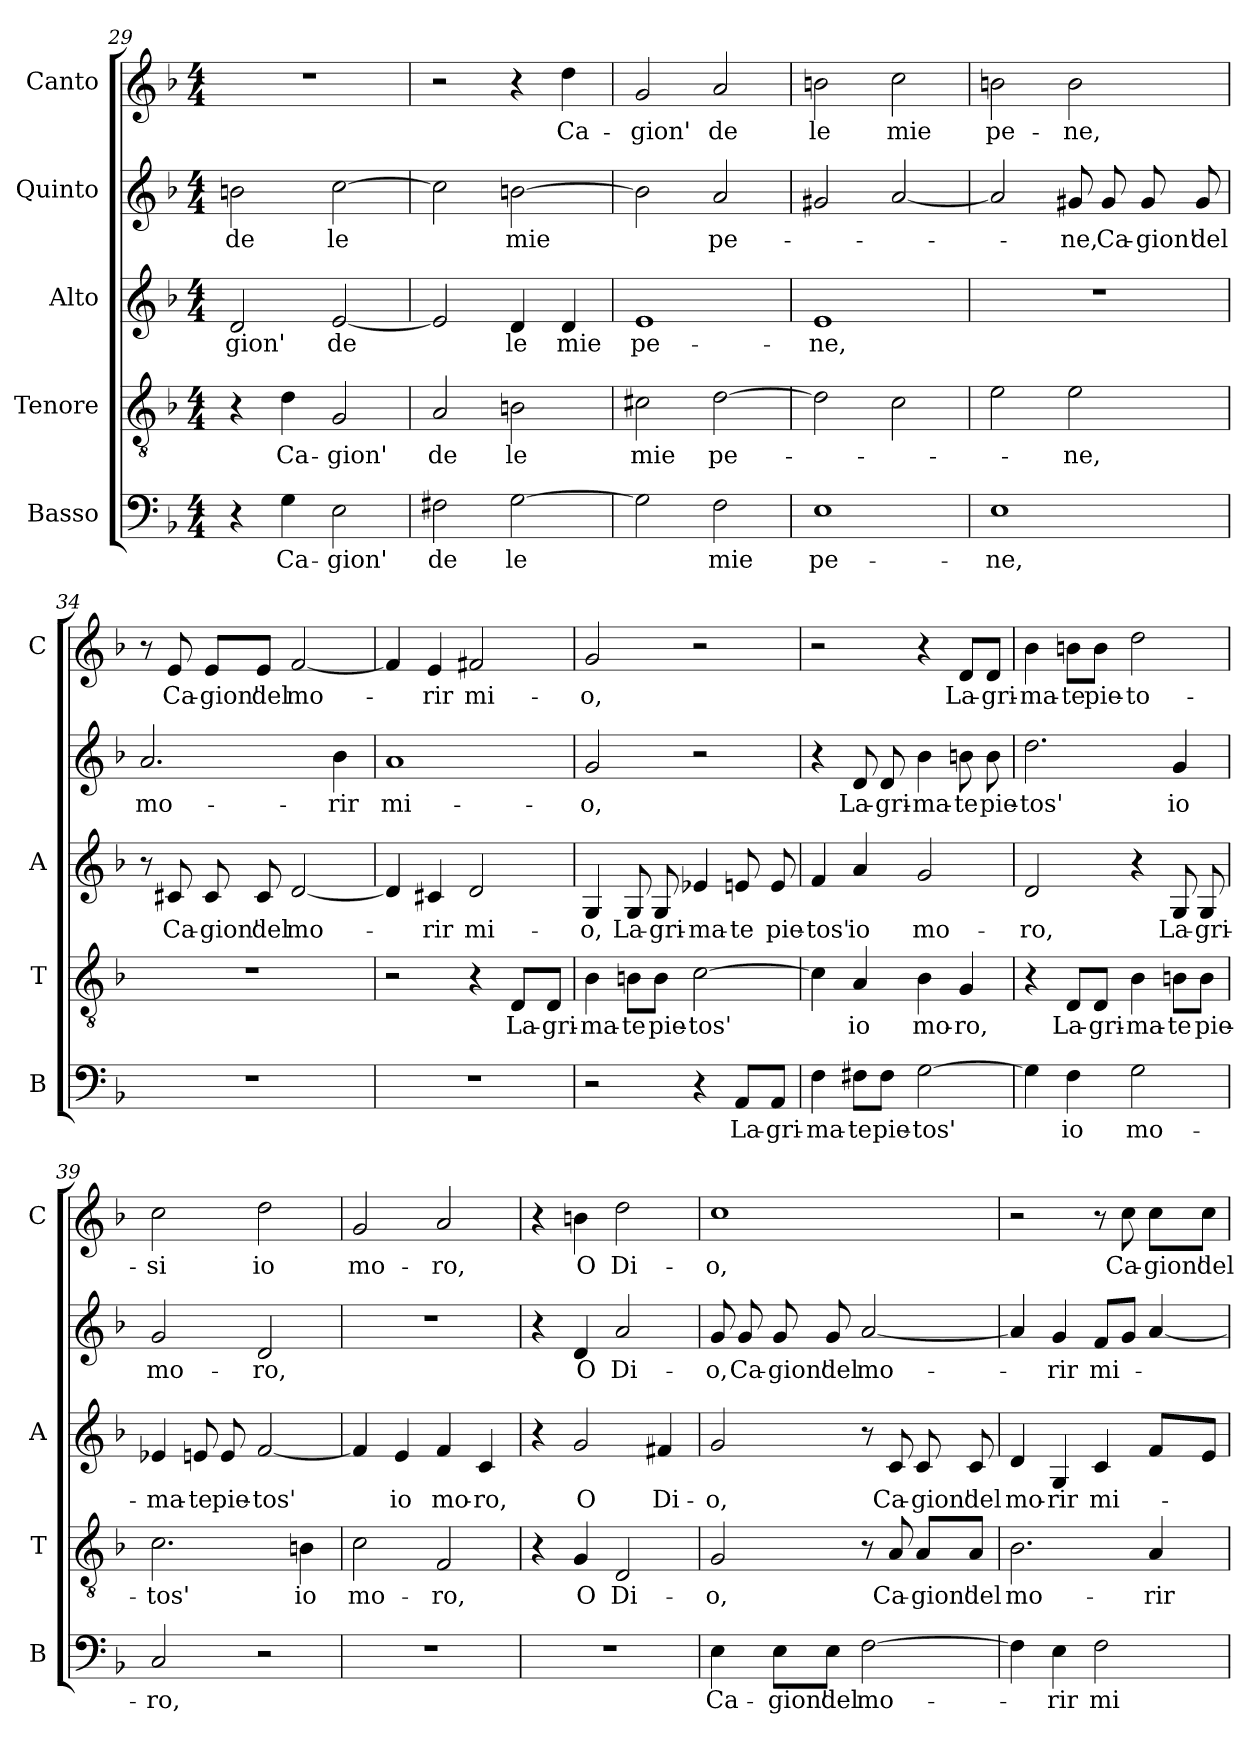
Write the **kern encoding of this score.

**kern	**text	**kern	**text	**kern	**text	**kern	**text	**kern	**text
*part5	*part5	*part4	*part4	*part3	*part3	*part2	*part2	*part1	*part1
*staff5	*staff5	*staff4	*staff4	*staff3	*staff3	*staff2	*staff2	*staff1	*staff1
*I"Basso	*	*I"Tenore	*	*I"Alto	*	*I"Quinto	*	*I"Canto	*
*I'B	*	*I'T	*	*I'A	*	*	*	*I'C	*
!!LO:PB:g=z
*clefF4	*	*clefGv2	*	*clefG2	*	*clefG2	*	*clefG2	*
*k[b-]	*	*k[b-]	*	*k[b-]	*	*k[b-]	*	*k[b-]	*
*F:	*	*F:	*	*F:	*	*F:	*	*F:	*
*M4/4	*	*M4/4	*	*M4/4	*	*M4/4	*	*M4/4	*
=29	=29	=29	=29	=29	=29	=29	=29	=29	=29
!	!	!	!	!	!LO:LY:b	!	!LO:LY:b	!	!
4r	.	4r	.	2d/	-gion'	2bn\	de	1r	.
!	!LO:LY:b	!	!LO:LY:b	!	!	!	!	!	!
4G\	Ca-	4d\	Ca-	.	.	.	.	.	.
!	!LO:LY:b	!	!LO:LY:b	!	!LO:LY:b	!	!LO:LY:b	!	!
2E\	-gion'	2G/	-gion'	[2e/	de	[2cc\	le	.	.
=30	=30	=30	=30	=30	=30	=30	=30	=30	=30
!	!LO:LY:b	!	!LO:LY:b	!	!	!	!	!	!
2F#X\	de	2A/	de	2e/]	.	2cc\]	.	2r	.
!	!LO:LY:b	!	!LO:LY:b	!	!LO:LY:b	!	!LO:LY:b	!	!
[2G\	le	2Bn\	le	4d/	le	[2bn\	mie	4r	.
!	!	!	!	!	!LO:LY:b	!	!	!	!LO:LY:b
.	.	.	.	4d/	mie	.	.	4dd\	Ca-
=31	=31	=31	=31	=31	=31	=31	=31	=31	=31
!	!	!	!LO:LY:b	!	!LO:LY:b	!	!	!	!LO:LY:b
2G\]	.	2c#X\	mie	1e	pe-	2b\]	.	2g/	-gion'
!	!LO:LY:b	!	!LO:LY:b	!	!	!	!LO:LY:b	!	!LO:LY:b
2F\	mie	[2d\	pe-	.	.	2a/	pe-	2a/	de
=32	=32	=32	=32	=32	=32	=32	=32	=32	=32
!	!LO:LY:b	!	!	!	!LO:LY:b	!	!	!	!LO:LY:b
1E	pe-	2d\]	.	1e	-ne,	2g#X/	.	2bn\	le
!	!	!	!	!	!	!	!	!	!LO:LY:b
.	.	2c\	.	.	.	[2a/	.	2cc\	mie
=33	=33	=33	=33	=33	=33	=33	=33	=33	=33
!	!LO:LY:b	!	!	!	!	!	!	!	!LO:LY:b
1E	-ne,	2e\	.	1r	.	2a/]	.	2bn\	pe-
!	!	!	!LO:LY:b	!	!	!	!LO:LY:b	!	!LO:LY:b
.	.	2e\	-ne,	.	.	8g#X/	-ne,	2b\	-ne,
!	!	!	!	!	!	!	!LO:LY:b	!	!
.	.	.	.	.	.	8g#/	Ca-	.	.
!	!	!	!	!	!	!	!LO:LY:b	!	!
.	.	.	.	.	.	8g#/	-gion'	.	.
!	!	!	!	!	!	!	!LO:LY:b	!	!
.	.	.	.	.	.	8g#/	del	.	.
=34	=34	=34	=34	=34	=34	=34	=34	=34	=34
!	!	!	!	!	!	!	!LO:LY:b	!	!
1r	.	1r	.	8r	.	2.a/	mo-	8r	.
!	!	!	!	!	!LO:LY:b	!	!	!	!LO:LY:b
.	.	.	.	8c#X/	Ca-	.	.	8e/	Ca-
!	!	!	!	!	!LO:LY:b	!	!	!	!LO:LY:b
.	.	.	.	8c#/	-gion'	.	.	8e/L	-gion'
!	!	!	!	!	!LO:LY:b	!	!	!	!LO:LY:b
.	.	.	.	8c#/	del	.	.	8e/J	del
!	!	!	!	!	!LO:LY:b	!	!	!	!LO:LY:b
.	.	.	.	[2d/	mo-	.	.	[2f/	mo-
!	!	!	!	!	!	!	!LO:LY:b	!	!
.	.	.	.	.	.	4b-\	-rir	.	.
=35	=35	=35	=35	=35	=35	=35	=35	=35	=35
!	!	!	!	!	!	!	!LO:LY:b	!	!
1r	.	2r	.	4d/]	.	1a	mi-	4f/]	.
!	!	!	!	!	!LO:LY:b	!	!	!	!LO:LY:b
.	.	.	.	4c#X/	-rir	.	.	4e/	-rir
!	!	!	!	!	!LO:LY:b	!	!	!	!LO:LY:b
.	.	4r	.	2d/	mi-	.	.	2f#X/	mi-
!	!	!	!LO:LY:b	!	!	!	!	!	!
.	.	8D/L	La-	.	.	.	.	.	.
!	!	!	!LO:LY:b	!	!	!	!	!	!
.	.	8D/J	-gri-	.	.	.	.	.	.
!!LO:LB:g=z
=36	=36	=36	=36	=36	=36	=36	=36	=36	=36
!	!	!	!LO:LY:b	!	!LO:LY:b	!	!LO:LY:b	!	!LO:LY:b
2r	.	4B-\	-ma-	4G/	-o,	2g/	-o,	2g/	-o,
!	!	!	!LO:LY:b	!	!LO:LY:b	!	!	!	!
.	.	8Bn\L	-te	8G/	La-	.	.	.	.
!	!	!	!LO:LY:b	!	!LO:LY:b	!	!	!	!
.	.	8B\J	pie-	8G/	-gri-	.	.	.	.
!	!	!	!LO:LY:b	!	!LO:LY:b	!	!	!	!
4r	.	[2c\	-tos'	4e-X/	-ma-	2r	.	2r	.
!	!LO:LY:b	!	!	!	!LO:LY:b	!	!	!	!
8AA/L	La-	.	.	8en/	-te	.	.	.	.
!	!LO:LY:b	!	!	!	!LO:LY:b	!	!	!	!
8AA/J	-gri-	.	.	8e/	pie-	.	.	.	.
=37	=37	=37	=37	=37	=37	=37	=37	=37	=37
!	!LO:LY:b	!	!	!	!LO:LY:b	!	!	!	!
4F\	-ma-	4c\]	.	4f/	-tos'	4r	.	2r	.
!	!LO:LY:b	!	!LO:LY:b	!	!LO:LY:b	!	!LO:LY:b	!	!
8F#X\L	-te	4A/	io	4a/	io	8d/	La-	.	.
!	!LO:LY:b	!	!	!	!	!	!LO:LY:b	!	!
8F#\J	pie-	.	.	.	.	8d/	-gri-	.	.
!	!LO:LY:b	!	!LO:LY:b	!	!LO:LY:b	!	!LO:LY:b	!	!
[2G\	-tos'	4B-\	mo-	2g/	mo-	4b-\	-ma-	4r	.
!	!	!	!LO:LY:b	!	!	!	!LO:LY:b	!	!LO:LY:b
.	.	4G/	-ro,	.	.	8bn\	-te	8d/L	La-
!	!	!	!	!	!	!	!LO:LY:b	!	!LO:LY:b
.	.	.	.	.	.	8b\	pie-	8d/J	-gri-
=38	=38	=38	=38	=38	=38	=38	=38	=38	=38
!	!	!	!	!	!LO:LY:b	!	!LO:LY:b	!	!LO:LY:b
4G\]	.	4r	.	2d/	-ro,	2.dd\	-tos'	4b-\	-ma-
!	!LO:LY:b	!	!LO:LY:b	!	!	!	!	!	!LO:LY:b
4F\	io	8D/L	La-	.	.	.	.	8bn\L	-te
!	!	!	!LO:LY:b	!	!	!	!	!	!LO:LY:b
.	.	8D/J	-gri-	.	.	.	.	8b\J	pie-
!	!LO:LY:b	!	!LO:LY:b	!	!	!	!	!	!LO:LY:b
2G\	mo-	4B-\	-ma-	4r	.	.	.	2dd\	-to-
!	!	!	!LO:LY:b	!	!LO:LY:b	!	!LO:LY:b	!	!
.	.	8Bn\L	-te	8G/	La-	4g/	io	.	.
!	!	!	!LO:LY:b	!	!LO:LY:b	!	!	!	!
.	.	8B\J	pie-	8G/	-gri-	.	.	.	.
=39	=39	=39	=39	=39	=39	=39	=39	=39	=39
!	!LO:LY:b	!	!LO:LY:b	!	!LO:LY:b	!	!LO:LY:b	!	!LO:LY:b
2C/	-ro,	2.c\	-tos'	4e-X/	-ma-	2g/	mo-	2cc\	-si
!	!	!	!	!	!LO:LY:b	!	!	!	!
.	.	.	.	8en/	-te	.	.	.	.
!	!	!	!	!	!LO:LY:b	!	!	!	!
.	.	.	.	8e/	pie-	.	.	.	.
!	!	!	!	!	!LO:LY:b	!	!LO:LY:b	!	!LO:LY:b
2r	.	.	.	[2f/	-tos'	2d/	-ro,	2dd\	io
!	!	!	!LO:LY:b	!	!	!	!	!	!
.	.	4Bn\	io	.	.	.	.	.	.
=40	=40	=40	=40	=40	=40	=40	=40	=40	=40
!	!	!	!LO:LY:b	!	!	!	!	!	!LO:LY:b
1r	.	2c\	mo-	4f/]	.	1r	.	2g/	mo-
!	!	!	!	!	!LO:LY:b	!	!	!	!
.	.	.	.	4e/	io	.	.	.	.
!	!	!	!LO:LY:b	!	!LO:LY:b	!	!	!	!LO:LY:b
.	.	2F/	-ro,	4f/	mo-	.	.	2a/	-ro,
!	!	!	!	!	!LO:LY:b	!	!	!	!
.	.	.	.	4c/	-ro,	.	.	.	.
=41	=41	=41	=41	=41	=41	=41	=41	=41	=41
1r	.	4r	.	4r	.	4r	.	4r	.
!	!	!	!LO:LY:b	!	!LO:LY:b	!	!LO:LY:b	!	!LO:LY:b
.	.	4G/	O	2g/	O	4d/	O	4bn\	O
!	!	!	!LO:LY:b	!	!	!	!LO:LY:b	!	!LO:LY:b
.	.	2D/	Di-	.	.	2a/	Di-	2dd\	Di-
!	!	!	!	!	!LO:LY:b	!	!	!	!
.	.	.	.	4f#X/	Di-	.	.	.	.
!!LO:LB:g=z
=42	=42	=42	=42	=42	=42	=42	=42	=42	=42
!	!LO:LY:b	!	!LO:LY:b	!	!LO:LY:b	!	!LO:LY:b	!	!LO:LY:b
4E\	Ca-	2G/	-o,	2g/	-o,	8g/	-o,	1cc	-o,
!	!	!	!	!	!	!	!LO:LY:b	!	!
.	.	.	.	.	.	8g/	Ca-	.	.
!	!LO:LY:b	!	!	!	!	!	!LO:LY:b	!	!
8E\L	-gion'	.	.	.	.	8g/	-gion'	.	.
!	!LO:LY:b	!	!	!	!	!	!LO:LY:b	!	!
8E\J	del	.	.	.	.	8g/	del	.	.
!	!LO:LY:b	!	!	!	!	!	!LO:LY:b	!	!
[2F\	mo-	8r	.	8r	.	[2a/	mo-	.	.
!	!	!	!LO:LY:b	!	!LO:LY:b	!	!	!	!
.	.	8A/	Ca-	8c/	Ca-	.	.	.	.
!	!	!	!LO:LY:b	!	!LO:LY:b	!	!	!	!
.	.	8A/L	-gion'	8c/	-gion'	.	.	.	.
!	!	!	!LO:LY:b	!	!LO:LY:b	!	!	!	!
.	.	8A/J	del	8c/	del	.	.	.	.
=43	=43	=43	=43	=43	=43	=43	=43	=43	=43
!	!	!	!LO:LY:b	!	!LO:LY:b	!	!	!	!
4F\]	.	2.B-\	mo-	4d/	mo-	4a/]	.	2r	.
!	!LO:LY:b	!	!	!	!LO:LY:b	!	!LO:LY:b	!	!
4E\	-rir	.	.	4G/	-rir	4g/	-rir	.	.
!	!LO:LY:b	!	!	!	!LO:LY:b	!	!LO:LY:b	!	!
2F\	mi-	.	.	4c/	mi-	8f/L	mi-	8r	.
!	!	!	!	!	!	!	!	!	!LO:LY:b
.	.	.	.	.	.	8g/J	.	8cc\	Ca-
!	!	!	!LO:LY:b	!	!	!	!	!	!LO:LY:b
.	.	4A/	-rir	8f/L	.	[4a/	.	8cc\L	-gion'
!	!	!	!	!	!	!	!	!	!LO:LY:b
.	.	.	.	8e/J	.	.	.	8cc\J	del
=	=	=	=	=	=	=	=	=	=
*-	*-	*-	*-	*-	*-	*-	*-	*-	*-
